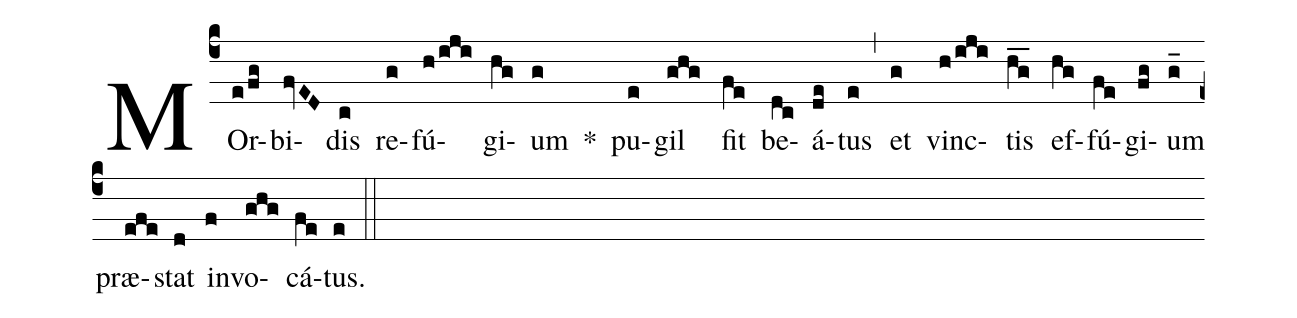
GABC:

%%
(c4)
MOr(e/fg)bi(fvED)dis(c) re(g)fú(h/iji)gi(hg)um(g) *()
pu(e)gil(ghg) fit(fe) be(dc)á(de)tus(e) (,)
et(g) vinc(h/iji)tis(h_g_) ef(hg)fú(fe)gi(fg)um(g_)
præ(efe)stat(d) in(f)vo(ghg)cá(fe)tus.(e) (::)
